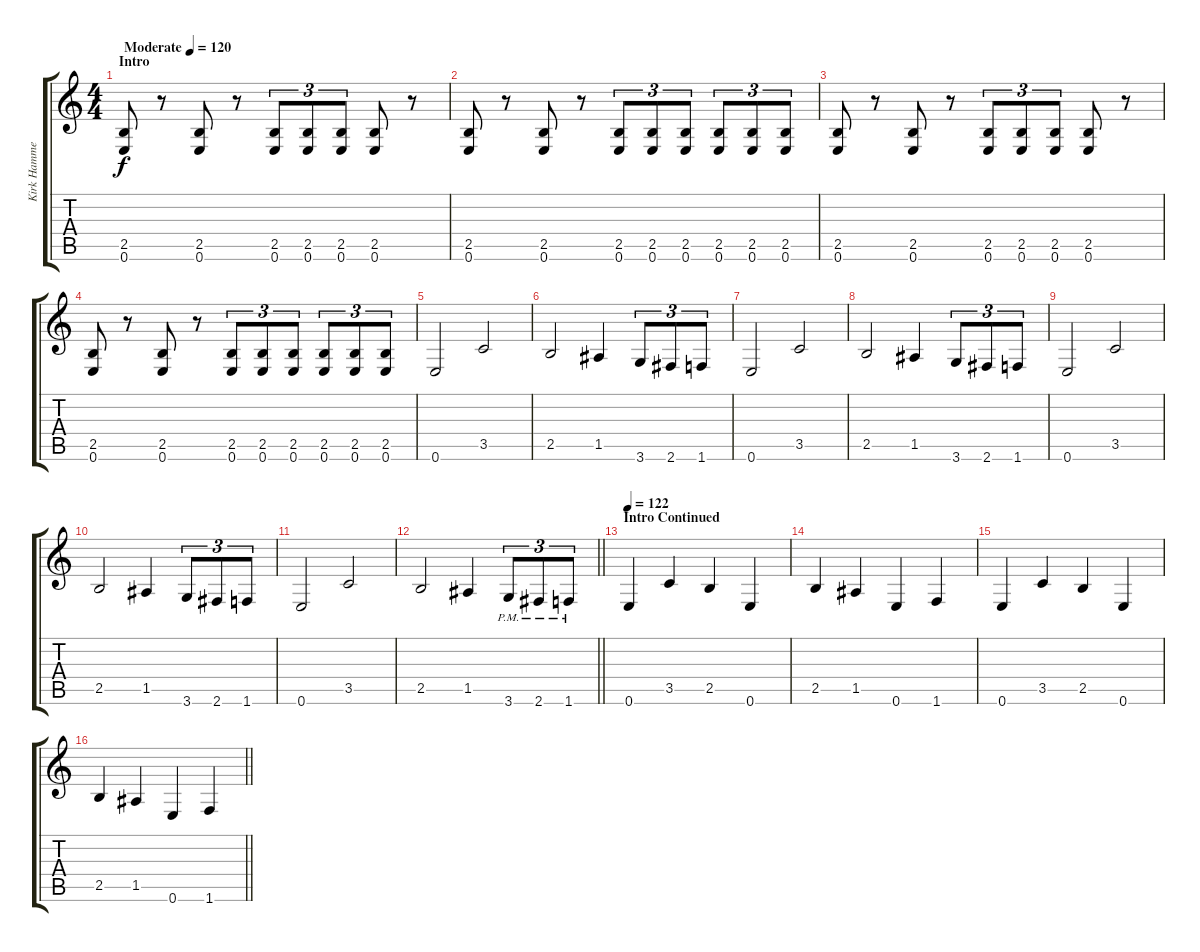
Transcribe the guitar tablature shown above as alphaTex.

\track ("Kirk Hammett" "Kirk Hamme") {instrument distortionguitar}
\staff {score tabs}
\tuning (E4 B3 G3 D3 A2 E2) {hide}
\ts (4 4)
\section ("" "Intro")
\tempo (120 "Moderate")
\clef g2
\ks c
(2.5 0.6).8{dy f instrument distortionguitar} r.8 (2.5 0.6).8 r.8 (2.5 0.6).8{tu (3 2)} (2.5 0.6).8{tu (3 2)} (2.5 0.6).8{tu (3 2)} (2.5 0.6).8 r.8 |
(2.5 0.6).8 r.8 (2.5 0.6).8 r.8 (2.5 0.6).8{tu (3 2)} (2.5 0.6).8{tu (3 2)} (2.5 0.6).8{tu (3 2)} (2.5 0.6).8{tu (3 2)} (2.5 0.6).8{tu (3 2)} (2.5 0.6).8{tu (3 2)} |
(2.5 0.6).8 r.8 (2.5 0.6).8 r.8 (2.5 0.6).8{tu (3 2)} (2.5 0.6).8{tu (3 2)} (2.5 0.6).8{tu (3 2)} (2.5 0.6).8 r.8 |
(2.5 0.6).8 r.8 (2.5 0.6).8 r.8 (2.5 0.6).8{tu (3 2)} (2.5 0.6).8{tu (3 2)} (2.5 0.6).8{tu (3 2)} (2.5 0.6).8{tu (3 2)} (2.5 0.6).8{tu (3 2)} (2.5 0.6).8{tu (3 2)} |
0.6.2 3.5.2 |
2.5.2 1.5.4 3.6.8{tu (3 2)} 2.6.8{tu (3 2)} 1.6.8{tu (3 2)} |
0.6.2 3.5.2 |
2.5.2 1.5.4 3.6.8{tu (3 2)} 2.6.8{tu (3 2)} 1.6.8{tu (3 2)} |
0.6.2 3.5.2 |
2.5.2 1.5.4 3.6.8{tu (3 2)} 2.6.8{tu (3 2)} 1.6.8{tu (3 2)} |
0.6.2 3.5.2 |
\barLineRight lightlight
2.5.2 1.5.4 3.6{pm}.8{tu (3 2)} 2.6{pm}.8{tu (3 2)} 1.6{pm}.8{tu (3 2)} |
\section ("" "Intro Continued")
\tempo 122
0.6.4 3.5.4 2.5.4 0.6.4 |
2.5.4 1.5.4 0.6.4 1.6.4 |
0.6.4 3.5.4 2.5.4 0.6.4 |
\barLineRight lightlight
2.5.4 1.5.4 0.6.4 1.6.4
